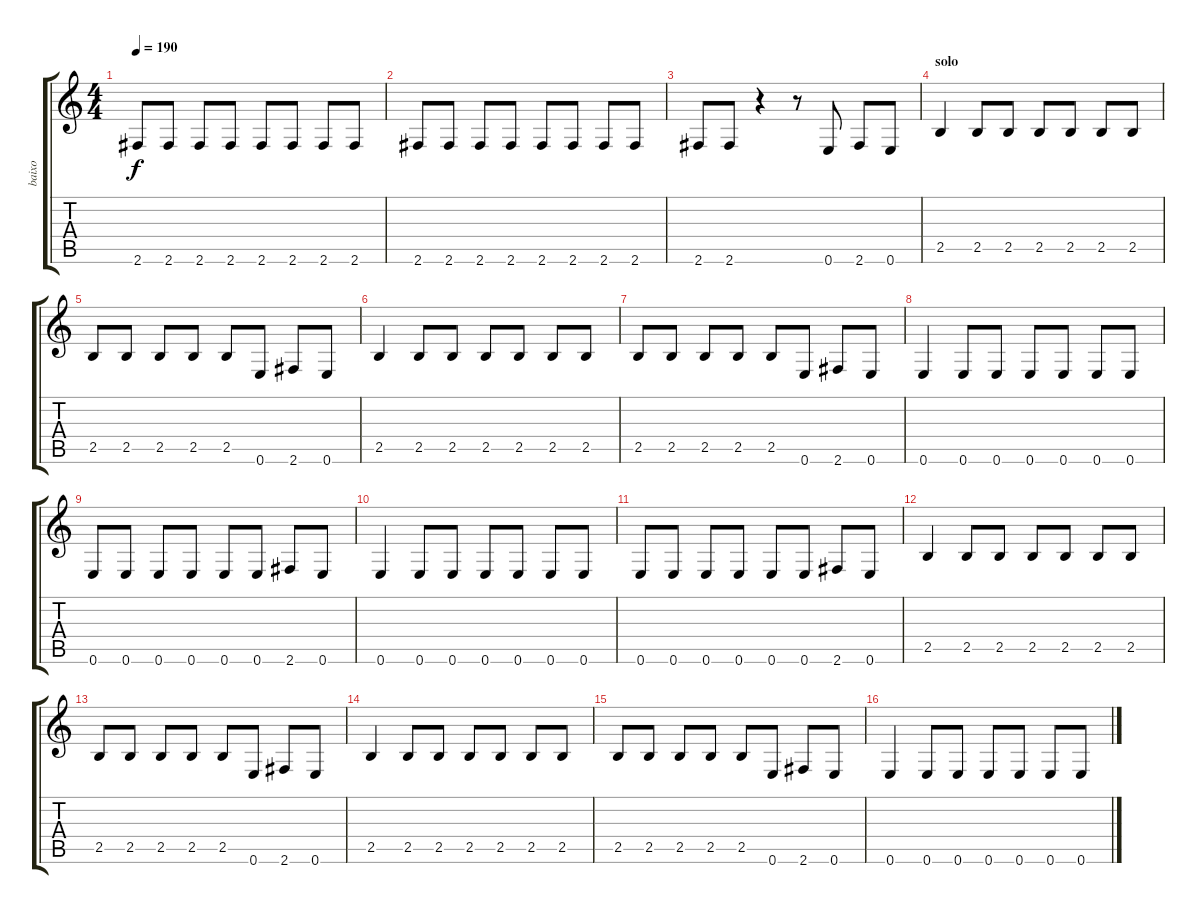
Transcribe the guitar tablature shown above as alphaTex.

\track ("baixo" "baixo") {instrument electricbassfinger}
\staff {score tabs}
\tuning (E4 B3 G3 D3 A2 E2) {hide}
\ts (4 4)
\tempo 190
\clef g2
\ks c
2.6.8{dy f} 2.6.8 2.6.8 2.6.8 2.6.8 2.6.8 2.6.8 2.6.8 |
2.6.8 2.6.8 2.6.8 2.6.8 2.6.8 2.6.8 2.6.8 2.6.8 |
2.6.8 2.6.8 r.4 r.8 0.6.8 2.6.8 0.6.8 |
\section ("" "solo")
2.5.4 2.5.8 2.5.8 2.5.8 2.5.8 2.5.8 2.5.8 |
2.5.8 2.5.8 2.5.8 2.5.8 2.5.8 0.6.8 2.6.8 0.6.8 |
2.5.4 2.5.8 2.5.8 2.5.8 2.5.8 2.5.8 2.5.8 |
2.5.8 2.5.8 2.5.8 2.5.8 2.5.8 0.6.8 2.6.8 0.6.8 |
0.6.4 0.6.8 0.6.8 0.6.8 0.6.8 0.6.8 0.6.8 |
0.6.8 0.6.8 0.6.8 0.6.8 0.6.8 0.6.8 2.6.8 0.6.8 |
0.6.4 0.6.8 0.6.8 0.6.8 0.6.8 0.6.8 0.6.8 |
0.6.8 0.6.8 0.6.8 0.6.8 0.6.8 0.6.8 2.6.8 0.6.8 |
2.5.4 2.5.8 2.5.8 2.5.8 2.5.8 2.5.8 2.5.8 |
2.5.8 2.5.8 2.5.8 2.5.8 2.5.8 0.6.8 2.6.8 0.6.8 |
2.5.4 2.5.8 2.5.8 2.5.8 2.5.8 2.5.8 2.5.8 |
2.5.8 2.5.8 2.5.8 2.5.8 2.5.8 0.6.8 2.6.8 0.6.8 |
0.6.4 0.6.8 0.6.8 0.6.8 0.6.8 0.6.8 0.6.8
